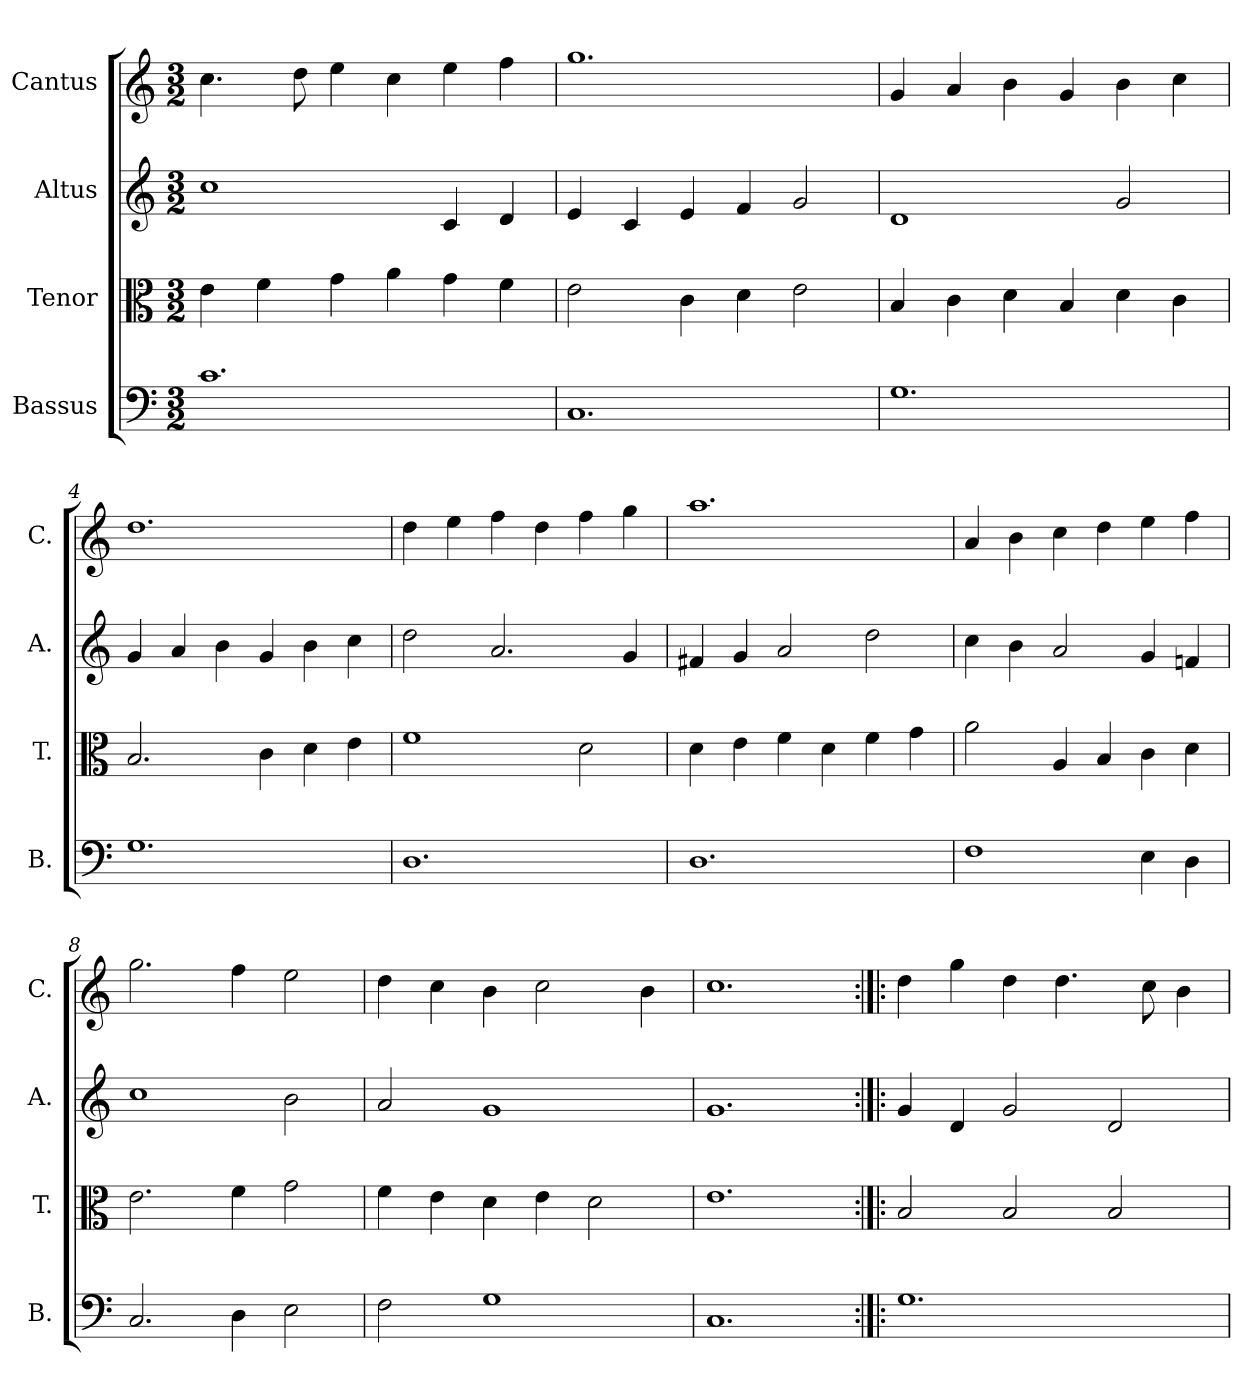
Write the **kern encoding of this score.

**kern	**kern	**kern	**kern
*part4	*part3	*part2	*part1
*staff4	*staff3	*staff2	*staff1
*I"Bassus	*I"Tenor	*I"Altus	*I"Cantus
*I'B.	*I'T.	*I'A.	*I'C.
*clefF4	*clefC3	*clefG2	*clefG2
*k[]	*k[]	*k[]	*k[]
*C:	*C:	*C:	*C:
*M3/2	*M3/2	*M3/2	*M3/2
=1	=1	=1	=1
1.c\	4e\	1cc\	4.cc\
.	4f\	.	.
.	.	.	8dd\
.	4g\	.	4ee\
.	4a\	.	4cc\
.	4g\	4c/	4ee\
.	4f\	4d/	4ff\
=2	=2	=2	=2
1.C/	2e\	4e/	1.gg\
.	.	4c/	.
.	4c\	4e/	.
.	4d\	4f/	.
.	2e\	2g/	.
=3	=3	=3	=3
1.G\	4B/	1d/	4g/
.	4c\	.	4a/
.	4d\	.	4b\
.	4B/	.	4g/
.	4d\	2g/	4b\
.	4c\	.	4cc\
=4	=4	=4	=4
1.G\	2.B/	4g/	1.dd\
.	.	4a/	.
.	.	4b\	.
.	4c\	4g/	.
.	4d\	4b\	.
.	4e\	4cc\	.
=5	=5	=5	=5
1.D\	1f\	2dd\	4dd\
.	.	.	4ee\
.	.	2.a/	4ff\
.	.	.	4dd\
.	2d\	.	4ff\
.	.	4g/	4gg\
=6	=6	=6	=6
1.D\	4d\	4f#X/	1.aa\
.	4e\	4g/	.
.	4f\	2a/	.
.	4d\	.	.
.	4f\	2dd\	.
.	4g\	.	.
=7	=7	=7	=7
1F\	2a\	4cc\	4a/
.	.	4b\	4b\
.	4A/	2a/	4cc\
.	4B/	.	4dd\
4E\	4c\	4g/	4ee\
4D\	4d\	4fn/	4ff\
=8	=8	=8	=8
2.C/	2.e\	1cc\	2.gg\
4D\	4f\	.	4ff\
2E\	2g\	2b\	2ee\
!!LO:LB:g=z
=9	=9	=9	=9
2F\	4f\	2a/	4dd\
.	4e\	.	4cc\
1G\	4d\	1g/	4b\
.	4e\	.	2cc\
.	2d\	.	.
.	.	.	4b\
=10	=10	=10	=10
1.C/	1.e\	1.g/	1.cc\
=11:|!|:	=11:|!|:	=11:|!|:	=11:|!|:
1.G\	2B/	4g/	4dd\
.	.	4d/	4gg\
.	2B/	2g/	4dd\
.	.	.	4.dd\
.	2B/	2d/	.
.	.	.	8cc\
.	.	.	4b\
=	=	=	=
*-	*-	*-	*-
